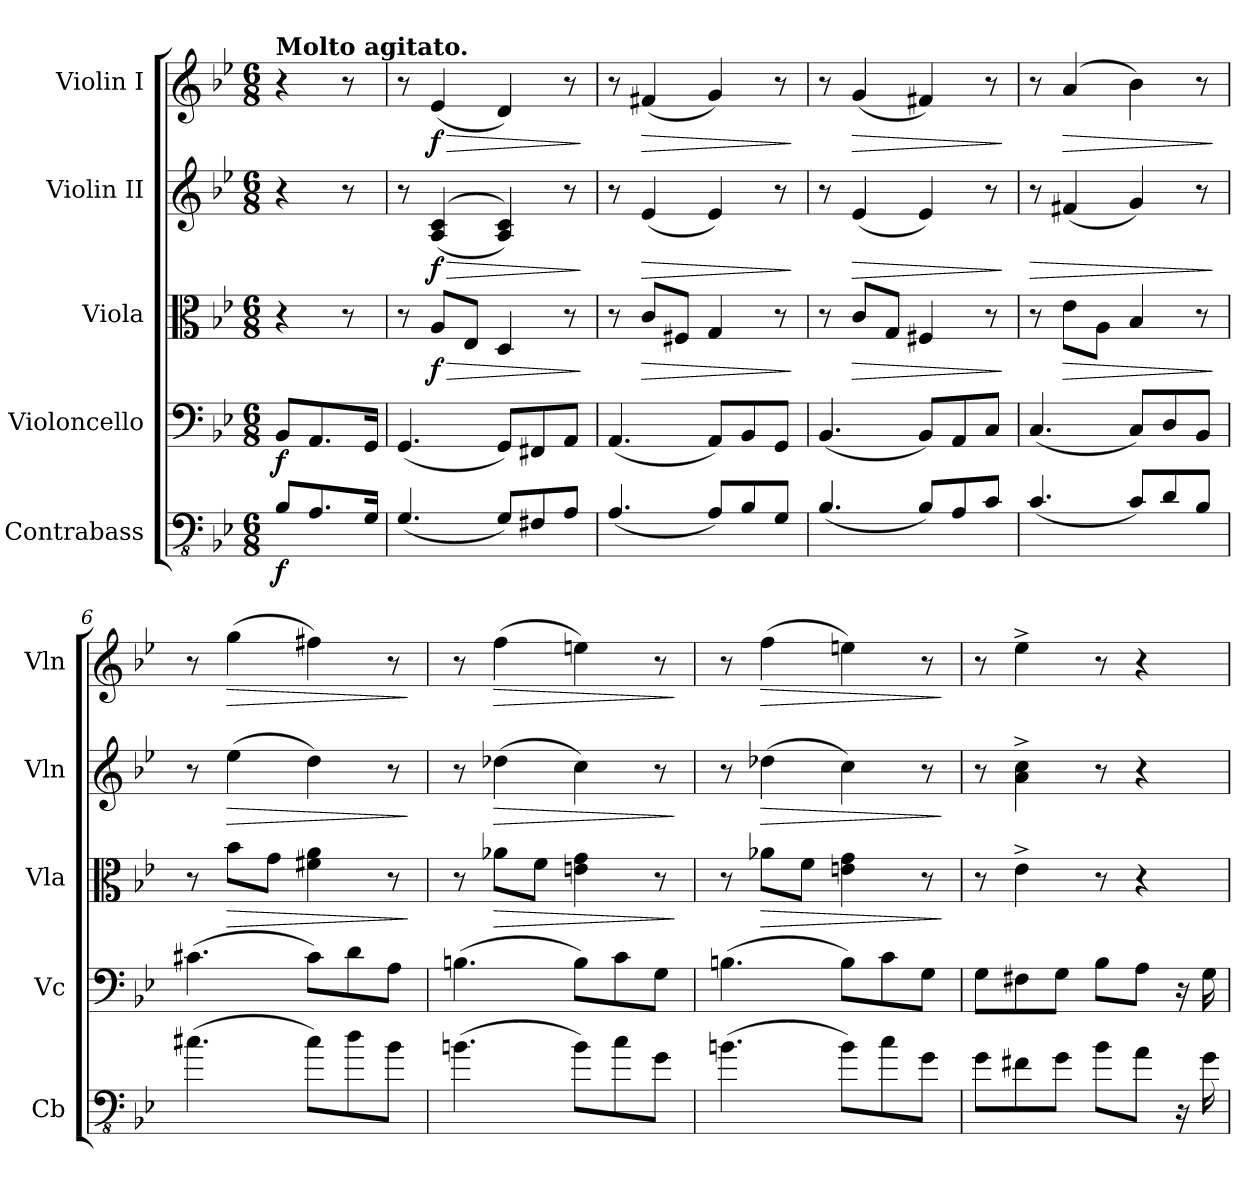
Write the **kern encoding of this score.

**kern	**dynam	**kern	**dynam	**kern	**dynam	**kern	**dynam	**kern	**dynam
*part5	*part5	*part4	*part4	*part3	*part3	*part2	*part2	*part1	*part1
*staff5	*staff5	*staff4	*staff4	*staff3	*staff3	*staff2	*staff2	*staff1	*staff1
*I"Contrabass	*	*I"Violoncello	*	*I"Viola	*	*I"Violin II	*	*I"Violin I	*
*I'Cb	*	*I'Vc	*	*I'Vla	*	*I'Vln	*	*I'Vln	*
*clefFv4	*	*clefF4	*	*clefC3	*	*clefG2	*	*clefG2	*
*ITrd7c12	*	*	*	*	*	*	*	*	*
*k[b-e-]	*	*k[b-e-]	*	*k[b-e-]	*	*k[b-e-]	*	*k[b-e-]	*
*M6/8	*	*M6/8	*	*M6/8	*	*M6/8	*	*M6/8	*
=1	=1	=1	=1	=1	=1	=1	=1	=1	=1
!	!	!	!	!	!	!	!	!LO:TX:a:B:t=Molto agitato.	!
!	!LO:DY:b	!	!LO:DY:b	!	!	!	!	!	!
8BBB-/L	f	8BB-/L	f	4r	.	4r	.	4r	.
8.AAA/	.	8.AA/	.	.	.	.	.	.	.
.	.	.	.	8r	.	8r	.	8r	.
16GGG/Jk	.	16GG/Jk	.	.	.	.	.	.	.
=2	=2	=2	=2	=2	=2	=2	=2	=2	=2
(4.GGG/	.	(4.GG/	.	8r	.	8r	.	8r	.
!	!	!	!	!	!LO:HP:b	!	!LO:HP:b	!	!LO:HP:b
!	!	!	!	!	!LO:DY:n=1:b	!	!LO:DY:n=1:b	!	!LO:DY:n=1:b
.	.	.	.	8A/L	> f	((4A/ 4c/	> f	(4e-/	> f
.	.	.	.	8E-/J	.	.	.	.	.
8GGG/L)	.	8GG/L)	.	4D/	.	4A/ 4c/))	.	4d/)	.
8FFF#X/	.	8FF#X/	.	.	.	.	.	.	.
8AAA/J	.	8AA/J	.	8r	.	8r	.	8r	.
.	.	.	.	.	]	.	]	.	]
=3	=3	=3	=3	=3	=3	=3	=3	=3	=3
(4.AAA/	.	(4.AA/	.	8r	.	8r	.	8r	.
!	!	!	!	!	!LO:HP:b	!	!LO:HP:b	!	!LO:HP:b
.	.	.	.	8c/L	>	(4e-/	>	(4f#X/	>
.	.	.	.	8F#X/J	.	.	.	.	.
8AAA/L)	.	8AA/L)	.	4G/	.	4e-/)	.	4g/)	.
8BBB-/	.	8BB-/	.	.	.	.	.	.	.
8GGG/J	.	8GG/J	.	8r	.	8r	.	8r	.
.	.	.	.	.	]	.	]	.	]
=4	=4	=4	=4	=4	=4	=4	=4	=4	=4
(4.BBB-/	.	(4.BB-/	.	8r	.	8r	.	8r	.
!	!	!	!	!	!LO:HP:b	!	!LO:HP:b	!	!LO:HP:b
.	.	.	.	8c/L	>	(4e-/	>	(4g/	>
.	.	.	.	8G/J	.	.	.	.	.
8BBB-/L)	.	8BB-/L)	.	4F#X/	.	4e-/)	.	4f#X/)	.
8AAA/	.	8AA/	.	.	.	.	.	.	.
8CC/J	.	8C/J	.	8r	.	8r	.	8r	.
.	.	.	.	.	]	.	]	.	]
=5	=5	=5	=5	=5	=5	=5	=5	=5	=5
!	!	!	!	!	!	!	!LO:HP:b	!	!
(4.CC/	.	(4.C/	.	8r	.	8r	>	8r	.
!	!	!	!	!	!LO:HP:b	!	!	!	!LO:HP:b
.	.	.	.	8e-\L	>	(4f#X/	.	(4a/	>
.	.	.	.	8A\J	.	.	.	.	.
8CC/L)	.	8C/L)	.	4B-/	.	4g/)	.	4b-\)	.
8DD/	.	8D/	.	.	.	.	.	.	.
8BBB-/J	.	8BB-/J	.	8r	.	8r	.	8r	.
.	.	.	.	.	]	.	]	.	]
!!LO:LB:g=z
=6	=6	=6	=6	=6	=6	=6	=6	=6	=6
(4.C#X\	.	(4.c#X\	.	8r	.	8r	.	8r	.
!	!	!	!	!	!LO:HP:b	!	!LO:HP:b	!	!LO:HP:b
.	.	.	.	8b-\L	>	(4ee-\	>	(4gg\	>
.	.	.	.	8g\J	.	.	.	.	.
8C#\L)	.	8c#\L)	.	4f#X\ 4a\	.	4dd\)	.	4ff#X\)	.
8D\	.	8d\	.	.	.	.	.	.	.
8BB-\J	.	8A\J	.	8r	.	8r	.	8r	.
.	.	.	.	.	]	.	]	.	]
=7	=7	=7	=7	=7	=7	=7	=7	=7	=7
(4.BBn\	.	(4.Bn\	.	8r	.	8r	.	8r	.
!	!	!	!	!	!LO:HP:b	!	!LO:HP:b	!	!LO:HP:b
.	.	.	.	8a-X\L	>	(4dd-X\	>	(4ff\	>
.	.	.	.	8f\J	.	.	.	.	.
8BB\L)	.	8B\L)	.	4en\ 4g\	.	4cc\)	.	4een\)	.
8C\	.	8c\	.	.	.	.	.	.	.
8GG\J	.	8G\J	.	8r	.	8r	.	8r	.
.	.	.	.	.	]	.	]	.	]
=8	=8	=8	=8	=8	=8	=8	=8	=8	=8
(4.BBn\	.	(4.Bn\	.	8r	.	8r	.	8r	.
!	!	!	!	!	!LO:HP:b	!	!LO:HP:b	!	!LO:HP:b
.	.	.	.	8a-X\L	>	(4dd-X\	>	(4ff\	>
.	.	.	.	8f\J	.	.	.	.	.
8BB\L)	.	8B\L)	.	4en\ 4g\	.	4cc\)	.	4een\)	.
8C\	.	8c\	.	.	.	.	.	.	.
8GG\J	.	8G\J	.	8r	.	8r	.	8r	.
.	.	.	.	.	]	.	]	.	]
=9	=9	=9	=9	=9	=9	=9	=9	=9	=9
8GG\L	.	8G\L	.	8r	.	8r	.	8r	.
8FF#X\	.	8F#X\	.	4e-^\	.	4a\^ 4cc\^	.	4ee-^\	.
8GG\J	.	8G\J	.	.	.	.	.	.	.
8BB-\L	.	8B-\L	.	8r	.	8r	.	8r	.
8AA\J	.	8A\J	.	4r	.	4r	.	4r	.
16r	.	16r	.	.	.	.	.	.	.
16GG\	.	16G\	.	.	.	.	.	.	.
=	=	=	=	=	=	=	=	=	=
*-	*-	*-	*-	*-	*-	*-	*-	*-	*-
